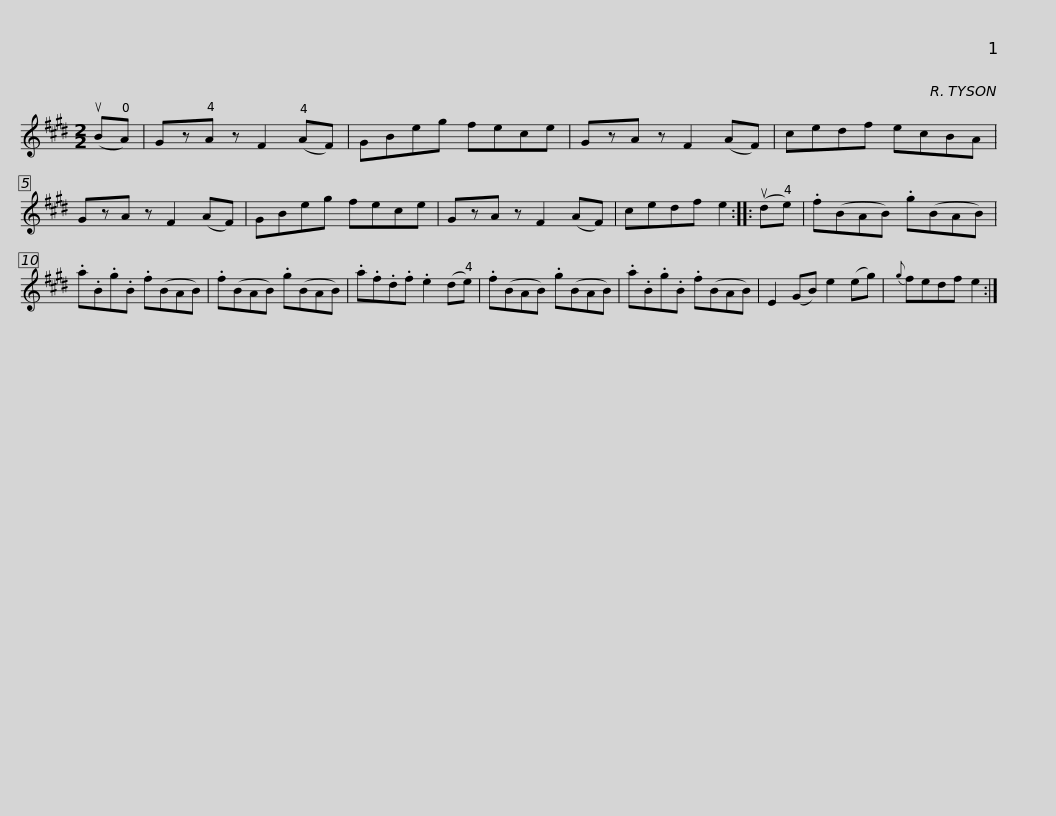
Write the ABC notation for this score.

X:1
L:1/8
M:2/2
I:linebreak $
K:E
V:1 treble
V:1
 (uBA) | GzA z F2 (AF) | GBeg fece | GzA z F2 (AF) | cedf ecBA | %5
 GzA z F2 (AF) |$ GBeg fece | GzA z F2 (AF) | cedf e2 :: (ude) | %10
 .f(BAB) .g(BAB) | .a.B.g.B .f(BAB) |$ .f(BAB) .g(BAB) | .a.f.d.f .e2 (de) | .f(BAB) .g(BAB) | %15
 .a.B.g.B .f(BAB) | E2 (GB) e2 (eg) |{g} fedf e2 :| %18
